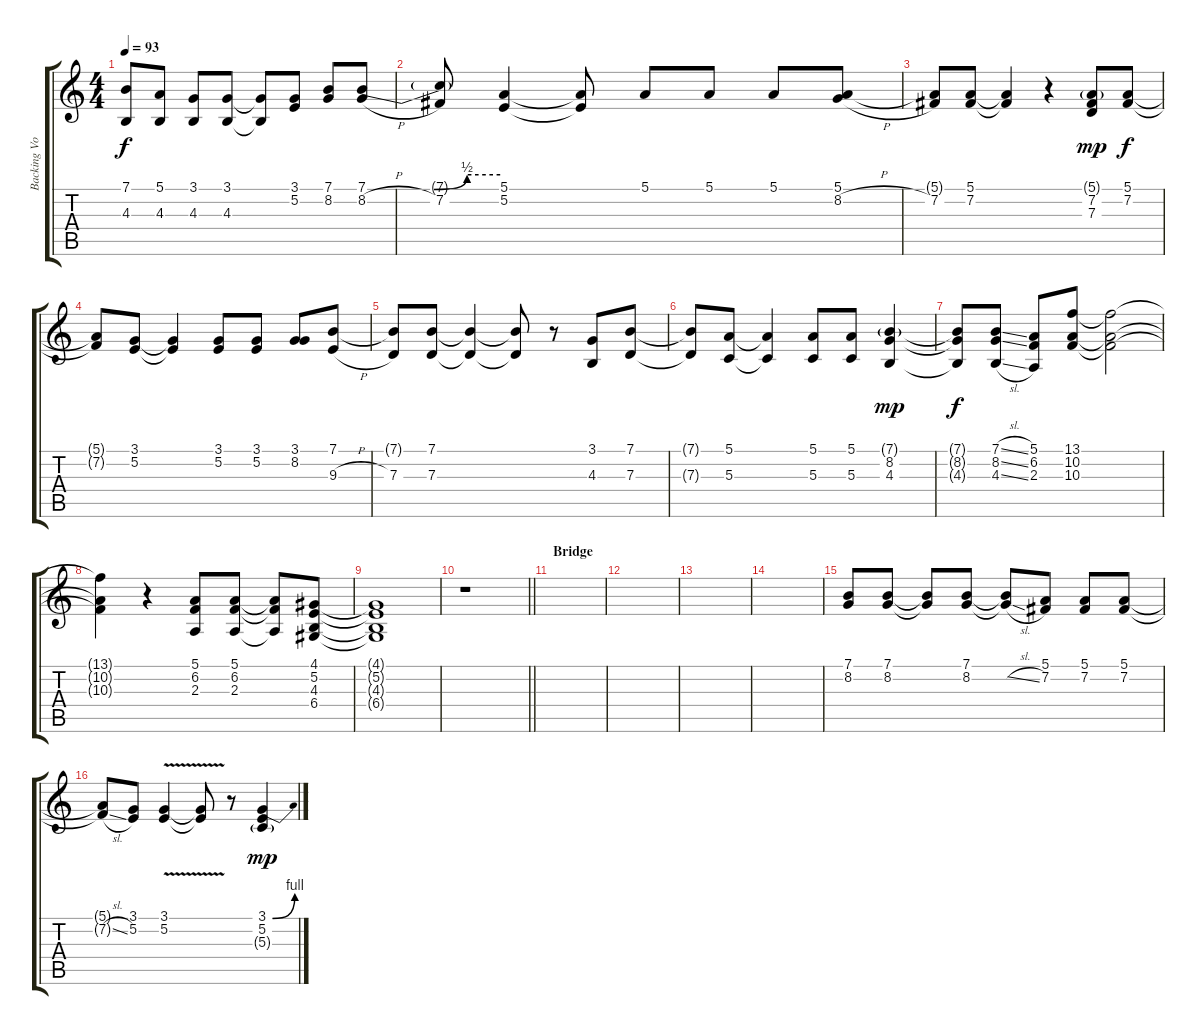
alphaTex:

\track ("Backing Vocals 1" "Backing Vo") {instrument choiraahs}
\staff {score tabs}
\tuning (E4 B3 G3 D3 A2 E2) {hide}
\ts (4 4)
\tempo 93
\clef g2
\ks c
(7.1 4.3).8{dy f} (5.1 4.3).8 (3.1 4.3).8 (3.1 4.3).8 (3.1{t} 4.3{t}).8 (3.1 5.2).8 (7.1 8.2).8 (7.1{be (custom 0 0 30 0 45 2 60 2)} 8.2{h}).8 |
(7.1{t} 7.2).8 (5.1 5.2).4 (5.1{t} 5.2{t}).8 5.1.8 5.1.8 5.1.8 (5.1 8.2{h}).8 |
(5.1{t} 7.2).8 (5.1 7.2).8 (5.1{t} 7.2{t}).4 r.4 (5.1{g} 7.2 7.3).8{dy mp} (5.1 7.2).8{dy f} |
(5.1{t} 7.2{t}).8 (3.1 5.2).8 (3.1{t} 5.2{t}).4 (3.1 5.2).8 (3.1 5.2).8 (3.1 8.2).8 (7.1 9.3{h}).8 |
(7.1{t} 7.3).8 (7.1 7.3).8 (7.1{t} 7.3{t}).4 (7.1{t} 7.3{t}).8 r.8 (3.1 4.3).8 (7.1 7.3).8 |
(7.1{t} 7.3{t}).8 (5.1 5.3).8 (5.1{t} 5.3{t}).4 (5.1 5.3).8 (5.1 5.3).8 (7.1{g} 8.2 4.3).4{dy mp} |
(7.1{t} 8.2{t} 4.3{t}).8{dy f} (7.1{sl} 8.2{sl} 4.3{sl}).8 (5.1 6.2 2.3).8 (13.1 10.2 10.3).8 (13.1{t} 10.2{t} 10.3{t}).2 |
(13.1{t} 10.2{t} 10.3{t}).4 r.4 (5.1 6.2 2.3).8 (5.1 6.2 2.3).8 (5.1{t} 6.2{t} 2.3{t}).8 (4.1 5.2 4.3 6.4).8 |
(4.1{t} 5.2{t} 4.3{t} 6.4{t}).1 |
\barLineRight lightlight
r.1 |
\section ("" "Bridge")
|
|
|
|
(7.1 8.2).8 (7.1 8.2).8 (7.1{t} 8.2{t}).8 (7.1 8.2).8 (7.1{t} 8.2{sl t}).8 (5.1 7.2).8 (5.1 7.2).8 (5.1 7.2).8 |
(5.1{t} 7.2{sl t}).8 (3.1 5.2).8 (3.1{v} 5.2{v}).4 (3.1{t} 5.2{t}).8 r.8 (3.1{be (bend 0 0 60 4)} 5.2 5.3{g}).4{dy mp}
